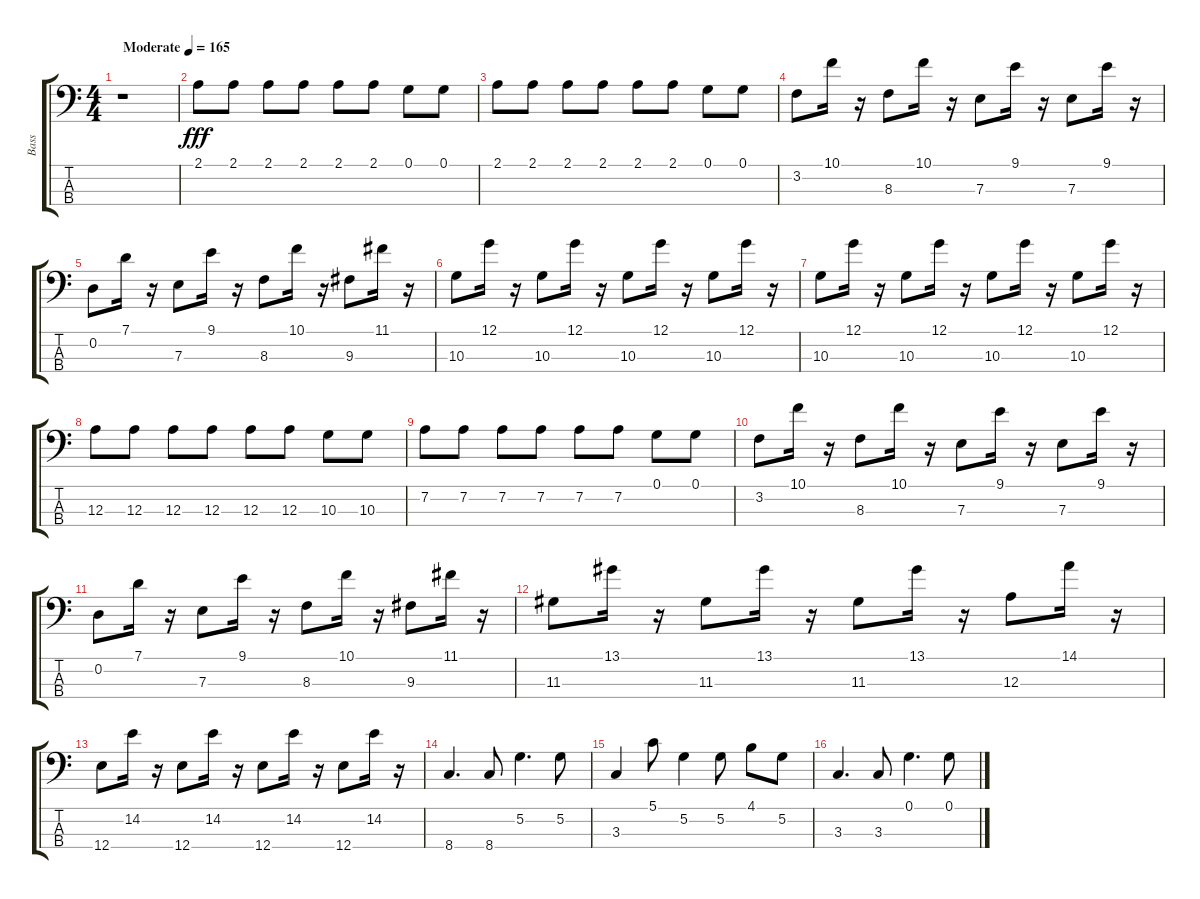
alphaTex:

\track ("Bass" "Bass") {instrument acousticbass}
\staff {score tabs}
\tuning (G2 D2 A1 E1) {hide}
\ts (4 4)
\tempo (165 "Moderate")
\clef f4
\ks c
r.1{dy fff instrument acousticbass} |
2.1.8 2.1.8 2.1.8 2.1.8 2.1.8 2.1.8 0.1.8 0.1.8 |
2.1.8 2.1.8 2.1.8 2.1.8 2.1.8 2.1.8 0.1.8 0.1.8 |
3.2.8 10.1.16 r.16 8.3.8 10.1.16 r.16 7.3.8 9.1.16 r.16 7.3.8 9.1.16 r.16 |
0.2.8 7.1.16 r.16 7.3.8 9.1.16 r.16 8.3.8 10.1.16 r.16 9.3.8 11.1.16 r.16 |
10.3.8 12.1.16 r.16 10.3.8 12.1.16 r.16 10.3.8 12.1.16 r.16 10.3.8 12.1.16 r.16 |
10.3.8 12.1.16 r.16 10.3.8 12.1.16 r.16 10.3.8 12.1.16 r.16 10.3.8 12.1.16 r.16 |
12.3.8 12.3.8 12.3.8 12.3.8 12.3.8 12.3.8 10.3.8 10.3.8 |
7.2.8 7.2.8 7.2.8 7.2.8 7.2.8 7.2.8 0.1.8 0.1.8 |
3.2.8 10.1.16 r.16 8.3.8 10.1.16 r.16 7.3.8 9.1.16 r.16 7.3.8 9.1.16 r.16 |
0.2.8 7.1.16 r.16 7.3.8 9.1.16 r.16 8.3.8 10.1.16 r.16 9.3.8 11.1.16 r.16 |
11.3.8 13.1.16 r.16 11.3.8 13.1.16 r.16 11.3.8 13.1.16 r.16 12.3.8 14.1.16 r.16 |
12.4.8 14.2.16 r.16 12.4.8 14.2.16 r.16 12.4.8 14.2.16 r.16 12.4.8 14.2.16 r.16 |
8.4.4{d} 8.4.8 5.2.4{d} 5.2.8 |
3.3.4 5.1.8 5.2.4 5.2.8 4.1.8 5.2.8 |
3.3.4{d} 3.3.8 0.1.4{d} 0.1.8
